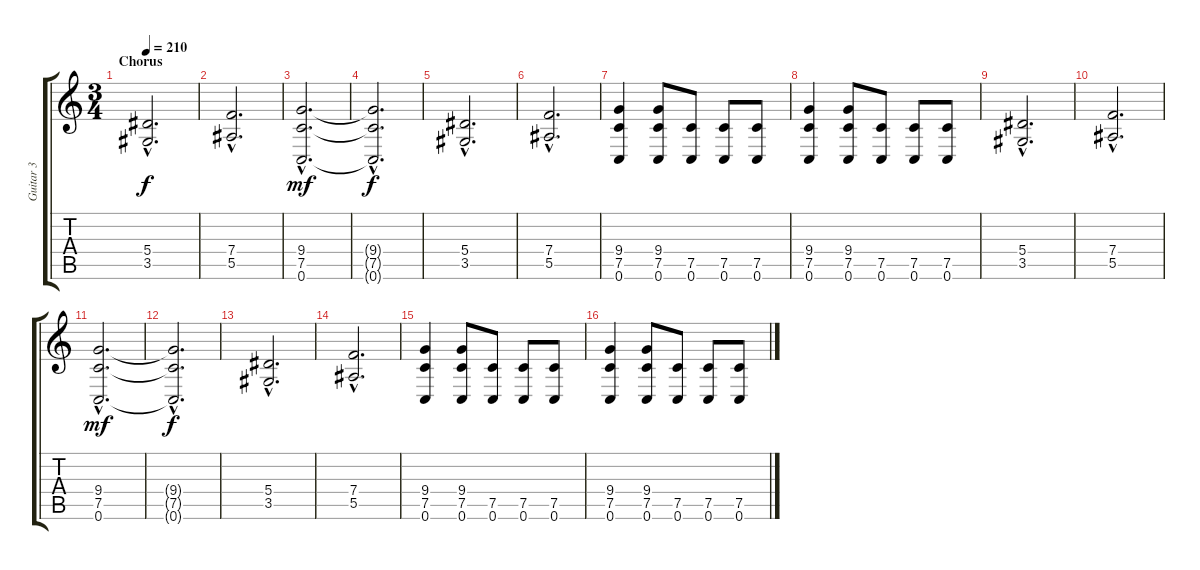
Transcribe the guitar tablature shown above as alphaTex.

\track ("Guitar 3" "Guitar 3") {instrument distortionguitar}
\staff {score tabs}
\tuning (C4 G3 Eb3 Bb2 F2 C2) {hide}
\ts (3 4)
\section ("" "Chorus")
\tempo 210
\clef g2
\ks c
(5.4{hac} 3.5{hac}).2{d dy f} |
(7.4{hac} 5.5{hac}).2{d} |
(9.4{hac} 7.5{hac} 0.6{hac}).2{d dy mf} |
(9.4{hac t} 7.5{hac t} 0.6{hac t}).2{d dy f} |
(5.4{hac} 3.5{hac}).2{d} |
(7.4{hac} 5.5{hac}).2{d} |
(9.4 7.5 0.6).4 (9.4 7.5 0.6).8 (7.5 0.6).8 (7.5 0.6).8 (7.5 0.6).8 |
(9.4 7.5 0.6).4 (9.4 7.5 0.6).8 (7.5 0.6).8 (7.5 0.6).8 (7.5 0.6).8 |
(5.4{hac} 3.5{hac}).2{d} |
(7.4{hac} 5.5{hac}).2{d} |
(9.4{hac} 7.5{hac} 0.6{hac}).2{d dy mf} |
(9.4{hac t} 7.5{hac t} 0.6{hac t}).2{d dy f} |
(5.4{hac} 3.5{hac}).2{d} |
(7.4{hac} 5.5{hac}).2{d} |
(9.4 7.5 0.6).4 (9.4 7.5 0.6).8 (7.5 0.6).8 (7.5 0.6).8 (7.5 0.6).8 |
(9.4 7.5 0.6).4 (9.4 7.5 0.6).8 (7.5 0.6).8 (7.5 0.6).8 (7.5 0.6).8
